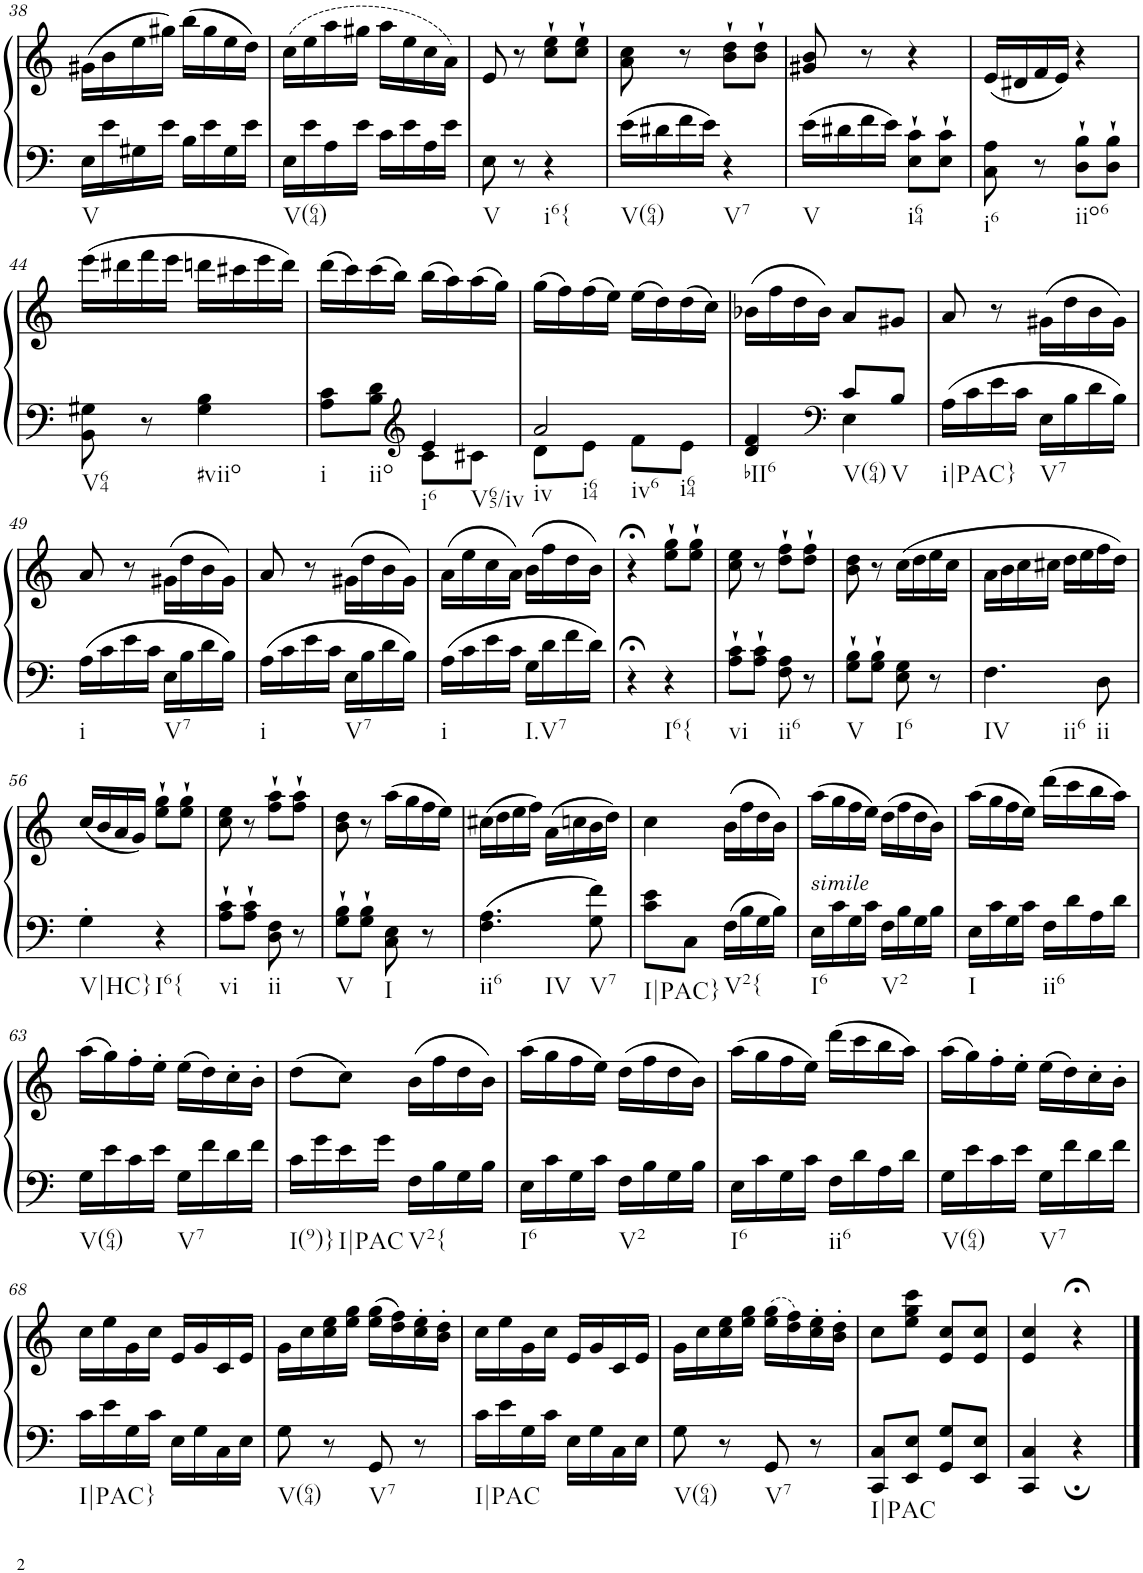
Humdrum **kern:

**kern	**kern
*part1	*part1
*staff2	*staff1
*I"Piano, Piano right	*
*I'Pno.	*
!!LO:PB:g=z
*clefG2	*clefG2
*k[]	*k[]
*M2/4	*M2/4
=38	=38
!LO:TX:b:t=V	!
16E\LL	(16g#X\LL
16e\	16b\
16G#X\	16ee\
16e\JJ	16gg#X\JJ)
16B\LL	(16bb\LL
16e\	16gg#\
16G#\	16ee\
16e\JJ	16dd\JJ)
=39	=39
!LO:TX:b:t=V(64)	!
16E\LL	(16cc\LL
16e\	16ee\
16A\	16aa\
16e\JJ	16gg#X\JJ
16c\LL	16aa\LL
16e\	16ee\
16A\	16cc\
16e\JJ	16a\JJ)
=40	=40
!LO:TX:b:t=V	!
8E\	8e/
8r	8r
!LO:TX:b:t=i6{	!
4r	8cc\` 8ee\`L
.	8cc\` 8ee\`J
=41	=41
!LO:TX:b:t=V(64)	!
16e\LL	8a\ 8cc\
16d#X\	.
16f\	8r
16e\JJ	.
!LO:TX:b:t=V7	!
4r	8b\` 8dd\`L
.	8b\` 8dd\`J
=42	=42
!LO:TX:b:t=V	!
16e\LL	8g#X/ 8b/
16d#X\	.
16f\	8r
16e\JJ	.
!LO:TX:b:t=i64	!
8E\` 8c\`L	4r
8E\` 8c\`J	.
=43	=43
!LO:TX:b:t=i6	!
8C\ 8A\	(16e/LL
.	16d#X/
8r	16f/
.	16e/JJ)
!LO:TX:b:t=iio6	!
8D\` 8B\`L	4r
8D\` 8B\`J	.
!!LO:LB:g=z
=44	=44
!LO:TX:b:t=V64	!
8BB\ 8G#X\	(16eee\LL
.	16ddd#X\
8r	16fff\
.	16eee\JJ
!LO:TX:b:t=#viio	!
4G#\ 4B\	16dddn\LL
.	16ccc#X\
.	16eee\
.	16ddd\JJ)
=45	=45
*^	*
!LO:TX:b:t=i	!	!
8A\ 8c\L	4ryy	(16ddd\LL
.	.	16ccc\)
!LO:TX:b:t=iio	!	!
8B\ 8d\J	.	(16ccc\
.	.	16bb\JJ)
*clefG2	*	*
!LO:TX:b:t=i6	!	!
!LO:TX:b:t=V65/iv	!	!
4e/	8c\L	(16bb\LL
.	.	16aa\)
.	8c#X\J	(16aa\
.	.	16gg\JJ)
=46	=46	=46
!LO:TX:b:t=iv	!	!
!LO:TX:b:t=i64	!	!
!LO:TX:b:t=iv6	!	!
!LO:TX:b:t=i64	!	!
2a/	8d\L	(16gg\LL
.	.	16ff\)
.	8e\J	(16ff\
.	.	16ee\JJ)
.	8f\L	(16ee\LL
.	.	16dd\)
.	8e\J	(16dd\
.	.	16cc\JJ)
=47	=47	=47
!LO:TX:b:t=bII6	!	!
4d/ 4f/	4ryy	(16b-X\LL
.	.	16ff\
.	.	16dd\
.	.	16b-\JJ)
*clefF4	*	*
!LO:TX:b:t=V(64)	!	!
8c/L	4E\	8a/L
!LO:TX:b:t=V	!	!
8B/J	.	8g#X/J
*v	*v	*
=48	=48
!LO:TX:b:t=i|PAC}	!
16A\LL	8a/
16c\	.
16e\	8r
16c\JJ	.
!LO:TX:b:t=V7	!
16E\LL	(16g#X\LL
16B\	16dd\
16d\	16b\
16B\JJ	16g#\JJ)
!!LO:LB:g=z
=49	=49
!LO:TX:b:t=i	!
16A\LL	8a/
16c\	.
16e\	8r
16c\JJ	.
!LO:TX:b:t=V7	!
16E\LL	(16g#X\LL
16B\	16dd\
16d\	16b\
16B\JJ	16g#\JJ)
=50	=50
!LO:TX:b:t=i	!
16A\LL	8a/
16c\	.
16e\	8r
16c\JJ	.
!LO:TX:b:t=V7	!
16E\LL	(16g#X\LL
16B\	16dd\
16d\	16b\
16B\JJ	16g#\JJ)
=51	=51
!LO:TX:b:t=i	!
16A\LL	(16a\LL
16c\	16ee\
16e\	16cc\
16c\JJ	16a\JJ)
!LO:TX:b:t=I.V7	!
16G\LL	(16b\LL
16d\	16ff\
16f\	16dd\
16d\JJ	16b\JJ)
=52	=52
4r;<	4r;<
!LO:TX:b:t=I6{	!
4r	8ee\` 8gg\`L
.	8ee\` 8gg\`J
=53	=53
!LO:TX:b:t=vi	!
8A\` 8c\`L	8cc\ 8ee\
8A\` 8c\`J	8r
!LO:TX:b:t=ii6	!
8F\ 8A\	8dd\` 8ff\`L
8r	8dd\` 8ff\`J
=54	=54
!LO:TX:b:t=V	!
8G\` 8B\`L	8b\ 8dd\
8G\` 8B\`J	8r
!LO:TX:b:t=I6	!
8E\ 8G\	(16cc\LL
.	16dd\
8r	16ee\
.	16cc\JJ
=55	=55
!LO:TX:b:t=IV	!
!LO:TX:b:t=ii6	!
4.F\	16a\LL
.	16b\
.	16cc\
.	16cc#X\JJ
.	16dd\LL
.	16ee\
!LO:TX:b:t=ii	!
8D\	16ff\
.	16dd\JJ)
!!LO:LB:g=z
=56	=56
!LO:TX:b:t=V|HC}	!
4G'\	(16cc/LL
.	16b/
.	16a/
.	16g/JJ)
!LO:TX:b:t=I6{	!
4r	8ee\` 8gg\`L
.	8ee\` 8gg\`J
=57	=57
!LO:TX:b:t=vi	!
8A\` 8c\`L	8cc\ 8ee\
8A\` 8c\`J	8r
!LO:TX:b:t=ii	!
8D\ 8F\	8ff\` 8aa\`L
8r	8ff\` 8aa\`J
=58	=58
!LO:TX:b:t=V	!
8G\` 8B\`L	8b\ 8dd\
8G\` 8B\`J	8r
!LO:TX:b:t=I	!
8C\ 8E\	(16aa\LL
.	16gg\
8r	16ff\
.	16ee\JJ)
=59	=59
!LO:TX:b:t=ii6	!
!LO:TX:b:t=IV	!
4.F\ 4.A\	(16cc#X\LL
.	16dd\
.	16ee\
.	16ff\JJ)
.	(16a\LL
.	16ccn\
!LO:TX:b:t=V7	!
8G\ 8f\	16b\
.	16dd\JJ)
=60	=60
!LO:TX:b:t=I|PAC}	!
8c\ 8e\L	4cc\
8C\J	.
!LO:TX:b:t=V2{	!
16F\LL	(16b\LL
16B\	16ff\
16G\	16dd\
16B\JJ	16b\JJ)
=61	=61
!LO:TX:a:i:t=simile	!
!LO:TX:b:t=I6	!
16E\LL	(16aa\LL
16c\	16gg\
16G\	16ff\
16c\JJ	16ee\JJ)
!LO:TX:b:t=V2	!
16F\LL	(16dd\LL
16B\	16ff\
16G\	16dd\
16B\JJ	16b\JJ)
=62	=62
!LO:TX:b:t=I	!
16E\LL	(16aa\LL
16c\	16gg\
16G\	16ff\
16c\JJ	16ee\JJ)
!LO:TX:b:t=ii6	!
16F\LL	(16ddd\LL
16d\	16ccc\
16A\	16bb\
16d\JJ	16aa\JJ)
!!LO:LB:g=z
=63	=63
!LO:TX:b:t=V(64)	!
16G\LL	(16aa\LL
16e\	16gg\)
16c\	16ff'\
16e\JJ	16ee'\JJ
!LO:TX:b:t=V7	!
16G\LL	(16ee\LL
16f\	16dd\)
16d\	16cc'\
16f\JJ	16b'\JJ
=64	=64
!LO:TX:b:t=I(9)}	!
16c\LL	(8dd\L
16g\	.
!LO:TX:b:t=I|PAC	!
16e\	8cc\J)
16g\JJ	.
!LO:TX:b:t=V2{	!
16F\LL	(16b\LL
16B\	16ff\
16G\	16dd\
16B\JJ	16b\JJ)
=65	=65
!LO:TX:b:t=I6	!
16E\LL	(16aa\LL
16c\	16gg\
16G\	16ff\
16c\JJ	16ee\JJ)
!LO:TX:b:t=V2	!
16F\LL	(16dd\LL
16B\	16ff\
16G\	16dd\
16B\JJ	16b\JJ)
=66	=66
!LO:TX:b:t=I6	!
16E\LL	(16aa\LL
16c\	16gg\
16G\	16ff\
16c\JJ	16ee\JJ)
!LO:TX:b:t=ii6	!
16F\LL	(16ddd\LL
16d\	16ccc\
16A\	16bb\
16d\JJ	16aa\JJ)
=67	=67
!LO:TX:b:t=V(64)	!
16G\LL	(16aa\LL
16e\	16gg\)
16c\	16ff'\
16e\JJ	16ee'\JJ
!LO:TX:b:t=V7	!
16G\LL	(16ee\LL
16f\	16dd\)
16d\	16cc'\
16f\JJ	16b'\JJ
!!LO:LB:g=z
=68	=68
!LO:TX:b:t=I|PAC}	!
16c\LL	16cc\LL
16e\	16ee\
16G\	16g\
16c\JJ	16cc\JJ
16E\LL	16e/LL
16G\	16g/
16C\	16c/
16E\JJ	16e/JJ
=69	=69
!LO:TX:b:t=V(64)	!
8G\	16g\LL
.	16cc\
8r	16cc\ 16ee\
.	16ee\ 16gg\JJ
!LO:TX:b:t=V7	!
8GG/	(16ee\ 16gg\LL
.	16dd\ 16ff\)
8r	16cc\' 16ee\'
.	16b\' 16dd\'JJ
=70	=70
!LO:TX:b:t=I|PAC	!
16c\LL	16cc\LL
16e\	16ee\
16G\	16g\
16c\JJ	16cc\JJ
16E\LL	16e/LL
16G\	16g/
16C\	16c/
16E\JJ	16e/JJ
=71	=71
!LO:TX:b:t=V(64)	!
8G\	16g\LL
.	16cc\
8r	16cc\ 16ee\
.	16ee\ 16gg\JJ
!LO:TX:b:t=V7	!
8GG/	(16ee\ 16gg\LL
.	16dd\ 16ff\)
8r	16cc\' 16ee\'
.	16b\' 16dd\'JJ
=72	=72
!LO:TX:b:t=I|PAC	!
8CC/ 8C/L	8cc\L
8EE/ 8E/J	8ee\ 8gg\ 8ccc\J
8GG/ 8G/L	8e/ 8cc/L
8EE/ 8E/J	8e/ 8cc/J
=73	=73
4CC/ 4C/	4e/ 4cc/
4r;	4r;<
==	==
*-	*-
